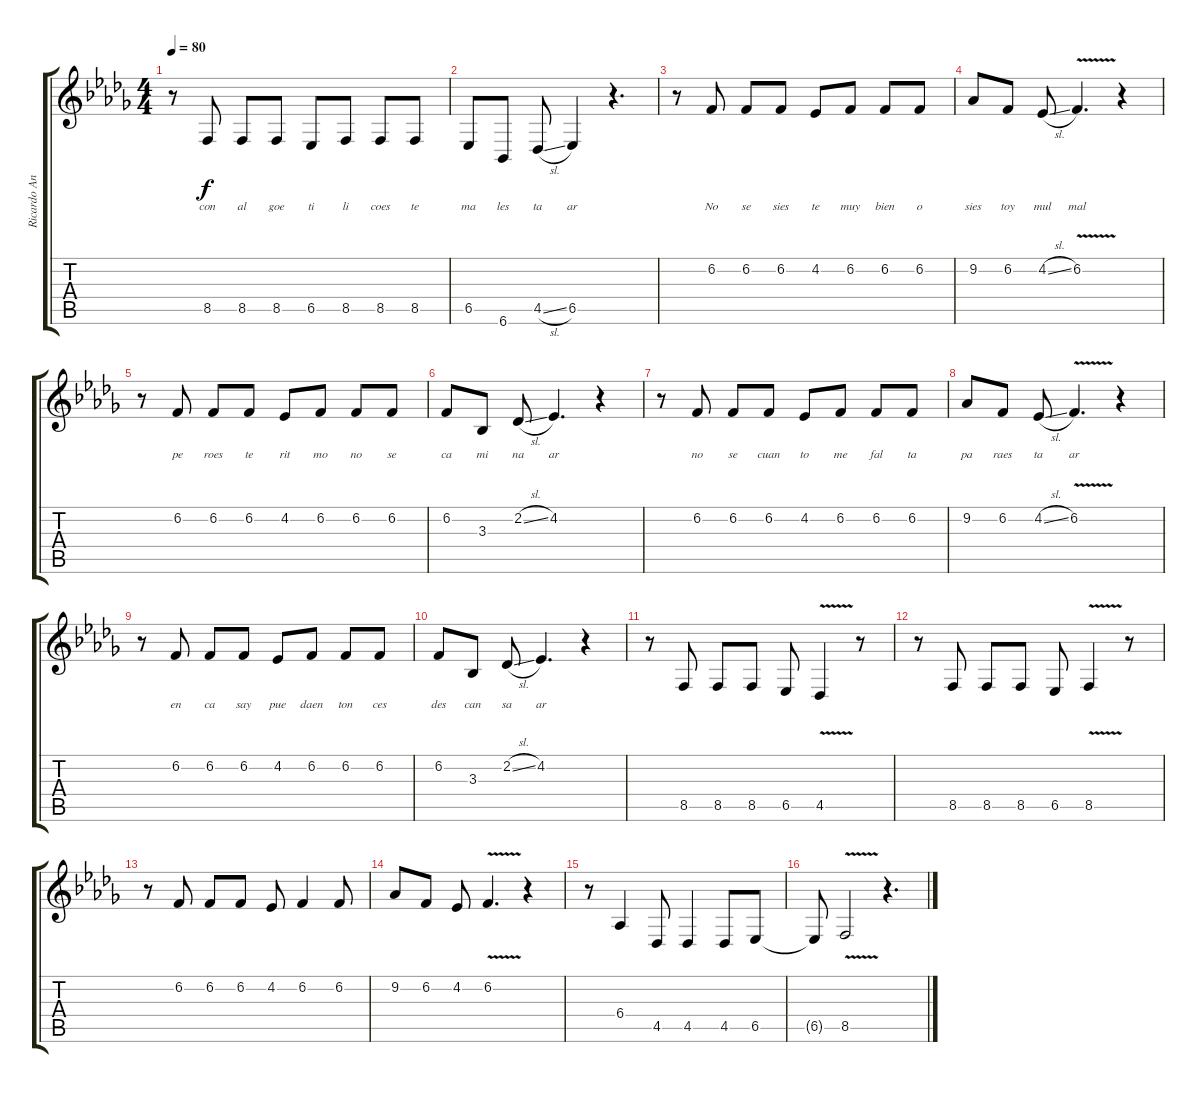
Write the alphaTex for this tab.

\track ("Ricardo Andrade" "Ricardo An") {instrument tenorsax}
\staff {score tabs}
\tuning (E4 B3 G3 D3 A2 E2) {hide}
\ts (4 4)
\tempo 80
\clef g2
\ks bbminor
r.8{dy f} 8.5.8{lyrics (0 "con") lyrics (1 "") lyrics (2 "") lyrics (3 "") lyrics (4 "")} 8.5.8{lyrics (0 "al") lyrics (1 "") lyrics (2 "") lyrics (3 "") lyrics (4 "")} 8.5.8{lyrics (0 "goe") lyrics (1 "") lyrics (2 "") lyrics (3 "") lyrics (4 "")} 6.5.8{lyrics (0 "ti") lyrics (1 "") lyrics (2 "") lyrics (3 "") lyrics (4 "")} 8.5.8{lyrics (0 "li") lyrics (1 "") lyrics (2 "") lyrics (3 "") lyrics (4 "")} 8.5.8{lyrics (0 "coes") lyrics (1 "") lyrics (2 "") lyrics (3 "") lyrics (4 "")} 8.5.8{lyrics (0 "te") lyrics (1 "") lyrics (2 "") lyrics (3 "") lyrics (4 "")} |
6.5.8{lyrics (0 "ma") lyrics (1 "") lyrics (2 "") lyrics (3 "") lyrics (4 "")} 6.6.8{lyrics (0 "les") lyrics (1 "") lyrics (2 "") lyrics (3 "") lyrics (4 "")} 4.5{sl}.8{lyrics (0 "ta") lyrics (1 "") lyrics (2 "") lyrics (3 "") lyrics (4 "")} 6.5.4{lyrics (0 "ar") lyrics (1 "") lyrics (2 "") lyrics (3 "") lyrics (4 "")} r.4{d} |
r.8 6.2.8{lyrics (0 "No") lyrics (1 "") lyrics (2 "") lyrics (3 "") lyrics (4 "")} 6.2.8{lyrics (0 "se") lyrics (1 "") lyrics (2 "") lyrics (3 "") lyrics (4 "")} 6.2.8{lyrics (0 "sies") lyrics (1 "") lyrics (2 "") lyrics (3 "") lyrics (4 "")} 4.2.8{lyrics (0 "te") lyrics (1 "") lyrics (2 "") lyrics (3 "") lyrics (4 "")} 6.2.8{lyrics (0 "muy") lyrics (1 "") lyrics (2 "") lyrics (3 "") lyrics (4 "")} 6.2.8{lyrics (0 "bien") lyrics (1 "") lyrics (2 "") lyrics (3 "") lyrics (4 "")} 6.2.8{lyrics (0 "o") lyrics (1 "") lyrics (2 "") lyrics (3 "") lyrics (4 "")} |
9.2.8{lyrics (0 "sies") lyrics (1 "") lyrics (2 "") lyrics (3 "") lyrics (4 "")} 6.2.8{lyrics (0 "toy") lyrics (1 "") lyrics (2 "") lyrics (3 "") lyrics (4 "")} 4.2{sl}.8{lyrics (0 "mul") lyrics (1 "") lyrics (2 "") lyrics (3 "") lyrics (4 "")} 6.2{v}.4{d lyrics (0 "mal") lyrics (1 "") lyrics (2 "") lyrics (3 "") lyrics (4 "")} r.4 |
r.8 6.2.8{lyrics (0 "pe") lyrics (1 "") lyrics (2 "") lyrics (3 "") lyrics (4 "")} 6.2.8{lyrics (0 "roes") lyrics (1 "") lyrics (2 "") lyrics (3 "") lyrics (4 "")} 6.2.8{lyrics (0 "te") lyrics (1 "") lyrics (2 "") lyrics (3 "") lyrics (4 "")} 4.2.8{lyrics (0 "rit") lyrics (1 "") lyrics (2 "") lyrics (3 "") lyrics (4 "")} 6.2.8{lyrics (0 "mo") lyrics (1 "") lyrics (2 "") lyrics (3 "") lyrics (4 "")} 6.2.8{lyrics (0 "no") lyrics (1 "") lyrics (2 "") lyrics (3 "") lyrics (4 "")} 6.2.8{lyrics (0 "se") lyrics (1 "") lyrics (2 "") lyrics (3 "") lyrics (4 "")} |
6.2.8{lyrics (0 "ca") lyrics (1 "") lyrics (2 "") lyrics (3 "") lyrics (4 "")} 3.3.8{lyrics (0 "mi") lyrics (1 "") lyrics (2 "") lyrics (3 "") lyrics (4 "")} 2.2{sl}.8{lyrics (0 "na") lyrics (1 "") lyrics (2 "") lyrics (3 "") lyrics (4 "")} 4.2.4{d lyrics (0 "ar") lyrics (1 "") lyrics (2 "") lyrics (3 "") lyrics (4 "")} r.4 |
r.8 6.2.8{lyrics (0 "no") lyrics (1 "") lyrics (2 "") lyrics (3 "") lyrics (4 "")} 6.2.8{lyrics (0 "se") lyrics (1 "") lyrics (2 "") lyrics (3 "") lyrics (4 "")} 6.2.8{lyrics (0 "cuan") lyrics (1 "") lyrics (2 "") lyrics (3 "") lyrics (4 "")} 4.2.8{lyrics (0 "to") lyrics (1 "") lyrics (2 "") lyrics (3 "") lyrics (4 "")} 6.2.8{lyrics (0 "me") lyrics (1 "") lyrics (2 "") lyrics (3 "") lyrics (4 "")} 6.2.8{lyrics (0 "fal") lyrics (1 "") lyrics (2 "") lyrics (3 "") lyrics (4 "")} 6.2.8{lyrics (0 "ta") lyrics (1 "") lyrics (2 "") lyrics (3 "") lyrics (4 "")} |
9.2.8{lyrics (0 "pa") lyrics (1 "") lyrics (2 "") lyrics (3 "") lyrics (4 "")} 6.2.8{lyrics (0 "raes") lyrics (1 "") lyrics (2 "") lyrics (3 "") lyrics (4 "")} 4.2{sl}.8{lyrics (0 "ta") lyrics (1 "") lyrics (2 "") lyrics (3 "") lyrics (4 "")} 6.2{v}.4{d lyrics (0 "ar") lyrics (1 "") lyrics (2 "") lyrics (3 "") lyrics (4 "")} r.4 |
r.8 6.2.8{lyrics (0 "en") lyrics (1 "") lyrics (2 "") lyrics (3 "") lyrics (4 "")} 6.2.8{lyrics (0 "ca") lyrics (1 "") lyrics (2 "") lyrics (3 "") lyrics (4 "")} 6.2.8{lyrics (0 "say") lyrics (1 "") lyrics (2 "") lyrics (3 "") lyrics (4 "")} 4.2.8{lyrics (0 "pue") lyrics (1 "") lyrics (2 "") lyrics (3 "") lyrics (4 "")} 6.2.8{lyrics (0 "daen") lyrics (1 "") lyrics (2 "") lyrics (3 "") lyrics (4 "")} 6.2.8{lyrics (0 "ton") lyrics (1 "") lyrics (2 "") lyrics (3 "") lyrics (4 "")} 6.2.8{lyrics (0 "ces") lyrics (1 "") lyrics (2 "") lyrics (3 "") lyrics (4 "")} |
6.2.8{lyrics (0 "des") lyrics (1 "") lyrics (2 "") lyrics (3 "") lyrics (4 "")} 3.3.8{lyrics (0 "can") lyrics (1 "") lyrics (2 "") lyrics (3 "") lyrics (4 "")} 2.2{sl}.8{lyrics (0 "sa") lyrics (1 "") lyrics (2 "") lyrics (3 "") lyrics (4 "")} 4.2.4{d lyrics (0 "ar") lyrics (1 "") lyrics (2 "") lyrics (3 "") lyrics (4 "")} r.4 |
r.8 8.5.8 8.5.8 8.5.8 6.5.8 4.5{v}.4 r.8 |
r.8 8.5.8 8.5.8 8.5.8 6.5.8 8.5{v}.4 r.8 |
r.8 6.2.8 6.2.8 6.2.8 4.2.8 6.2.4 6.2.8 |
9.2.8 6.2.8 4.2.8 6.2{v}.4{d} r.4 |
r.8 6.4.4 4.5.8 4.5.4 4.5.8 6.5.8 |
6.5{t}.8 8.5{v}.2 r.4{d}
